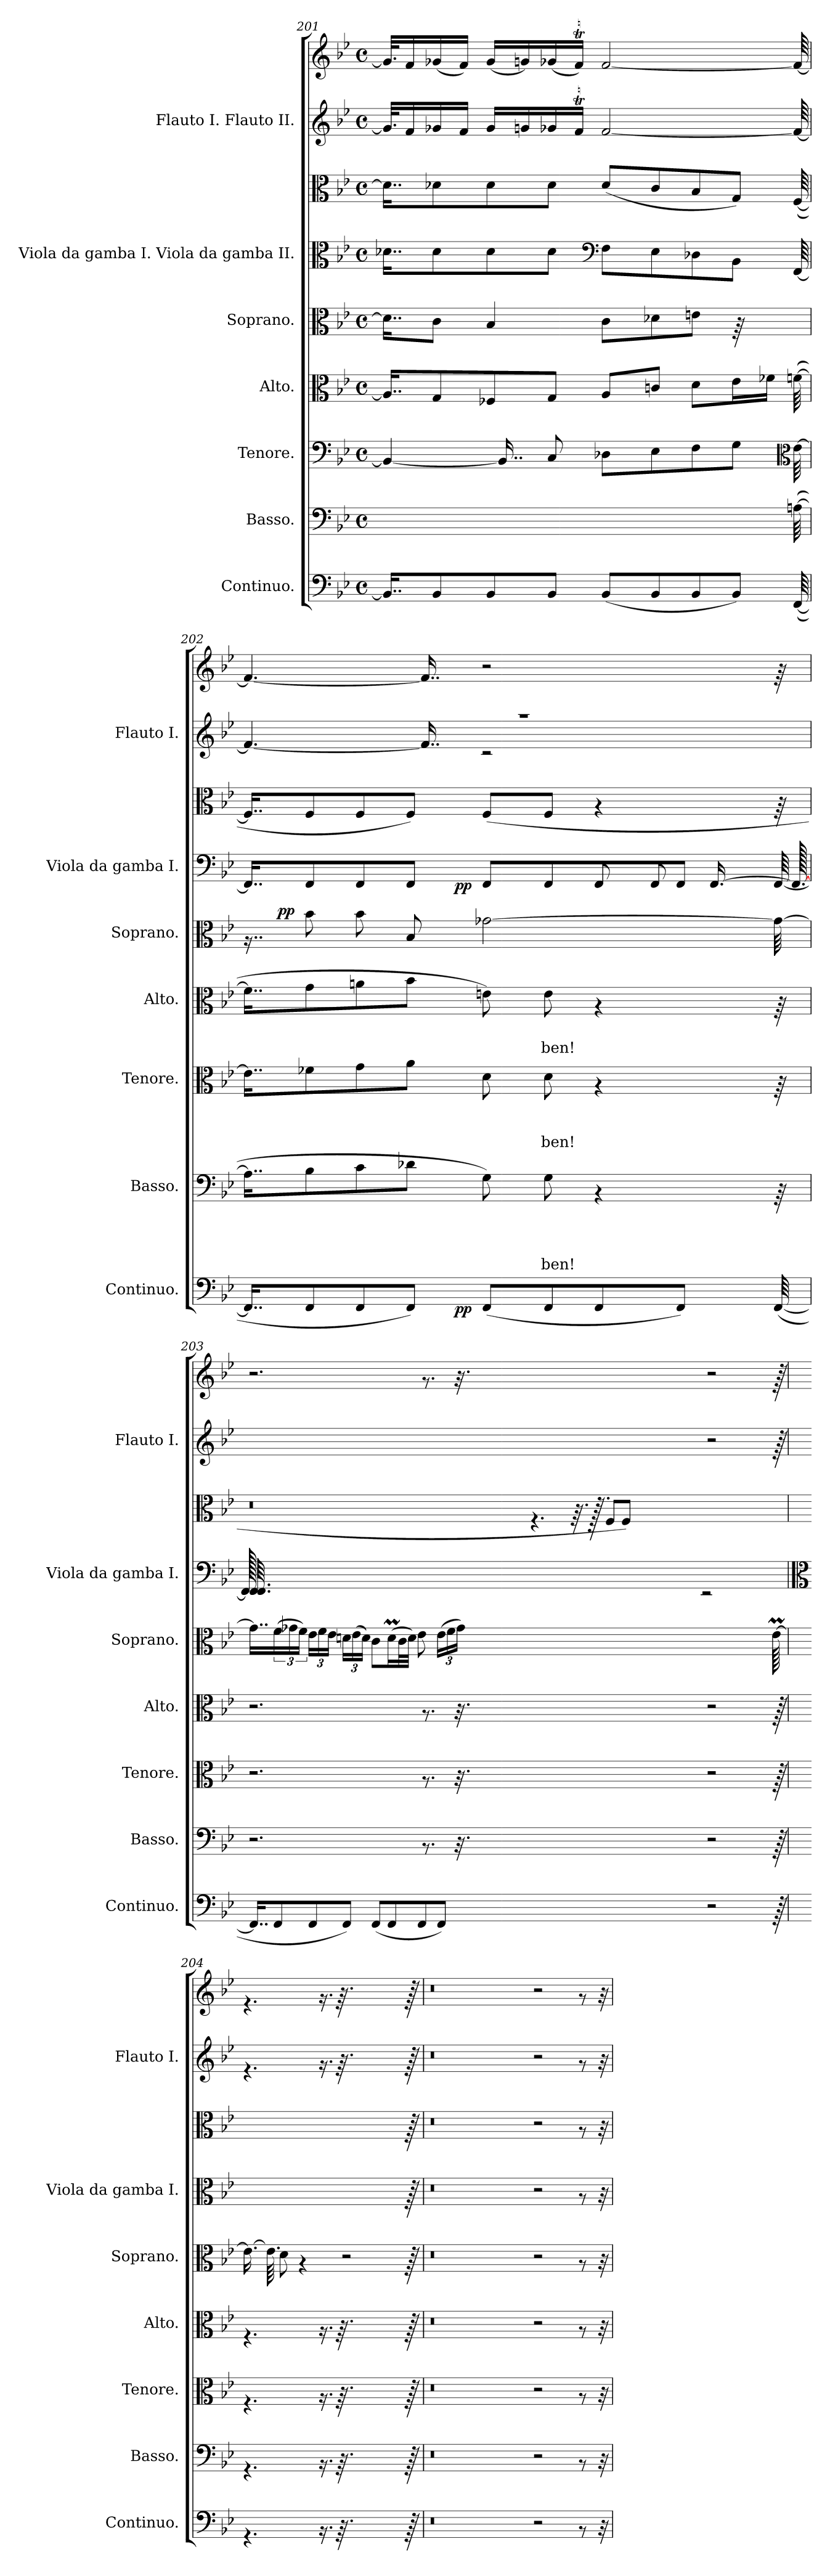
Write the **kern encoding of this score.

**kern	**dynam	**kern	**text	**text	**text	**text	**kern	**text	**text	**text	**kern	**text	**text	**kern	**dynam	**kern	**kern	**dynam	**kern	**kern
*part7	*part7	*part6	*part6	*part6	*part6	*part6	*part5	*part5	*part5	*part5	*part4	*part4	*part4	*part3	*part3	*part2	*part2	*part2	*part1	*part1
*staff9	*staff9	*staff8	*staff8	*staff8	*staff8	*staff8	*staff7	*staff7	*staff7	*staff7	*staff6	*staff6	*staff6	*staff5	*staff5	*staff4	*staff3	*staff3/4	*staff2	*staff1
*I"Continuo.	*	*I"Basso.	*	*	*	*	*I"Tenore.	*	*	*	*I"Alto.	*	*	*I"Soprano.	*	*I"Viola da gamba I. Viola da gamba II.	*	*	*I"Flauto I. Flauto II.	*
*I'Continuo.	*	*I'Basso.	*	*	*	*	*I'Tenore.	*	*	*	*I'Alto.	*	*	*I'Soprano.	*	*I'Viola da gamba I.	*	*	*I'Flauto I.	*
*clefF4	*	*clefF4	*	*	*	*	*clefF4	*	*	*	*clefC3	*	*	*clefC3	*	*clefC3	*clefC3	*	*clefG2	*clefG2
*k[b-e-]	*	*k[b-e-]	*	*	*	*	*k[b-e-]	*	*	*	*k[b-e-]	*	*	*k[b-e-]	*	*k[b-e-]	*k[b-e-]	*	*k[b-e-]	*k[b-e-]
*B-:	*	*B-:	*	*	*	*	*B-:	*	*	*	*B-:	*	*	*B-:	*	*B-:	*B-:	*	*B-:	*B-:
*M4/4	*	*M4/4	*	*	*	*	*M4/4	*	*	*	*M4/4	*	*	*M4/4	*	*M4/4	*M4/4	*	*M4/4	*M4/4
*met(c)	*	*met(c)	*	*	*	*	*met(c)	*	*	*	*met(c)	*	*	*met(c)	*	*met(c)	*met(c)	*	*met(c)	*met(c)
=201	=201	=201	=201	=201	=201	=201	=201	=201	=201	=201	=201	=201	=201	=201	=201	=201	=201	=201	=201	=201
16..BB-/KL]	.	2ryy	.	.	.	.	4BB-/_	.	.	.	16..A/KL]	.	.	16..d-\KL]	.	16..d-\KL	16..d-\KL]	.	32.g-/KLL]	32.g-/KLL]
.	.	.	.	.	.	.	.	.	.	.	.	.	.	.	.	.	.	.	16f/	16f/
8BB-/	.	.	.	.	.	.	.	.	.	.	8G/	.	.	8c\J	.	8d-\	8d-\	.	16g-/	(<16g-/
.	.	.	.	.	.	.	.	.	.	.	.	.	.	.	.	.	.	.	16f/JJ	16f/JJ)
8BB-/	.	.	.	.	.	.	.	.	.	.	8F-X/	.	.	4B-/	.	8d-\	8d-\	.	16g-/LL	(<16g-/LL
.	.	.	.	.	.	.	16..BB-/]	.	.	.	.	.	.	.	.	.	.	.	.	.
.	.	.	.	.	.	.	.	.	.	.	.	.	.	.	.	.	.	.	16gn/	16gn/)
8BB-/J	.	.	.	.	.	.	8C/	.	.	.	8G/J	.	.	.	.	8d-\J	8d-\J	.	16g-X/	(<16g-X/
.	.	.	.	.	.	.	.	.	.	.	.	.	.	.	.	.	.	.	16fT/JJ	16fT/JJ)
*	*	*	*	*	*	*	*	*	*	*	*	*	*	*	*	*clefF4	*	*	*	*
(<8BB-/L	.	.	.	.	.	.	8D-X\L	.	.	.	8A/L	.	.	8c\L	.	8F\L	(<8d-/L	.	[>2f/	[>2f/
.	.	64%31ryy	.	.	.	.	.	.	.	.	.	.	.	.	.	.	.	.	.	.
8BB-/	.	.	.	.	.	.	8E-\	.	.	.	8cn/J	.	.	8d-X\	.	8E-\	8c/	.	.	.
8BB-/	.	.	.	.	.	.	8F\	.	.	.	8d\L	.	.	8en\J	.	8D-X\	8B-/	.	.	.
8BB-/J)	.	.	.	.	.	.	8G\J	.	.	.	16e-\L	.	.	64rG	.	8BB-\J	8G/J)	.	.	.
.	.	.	.	.	.	.	.	.	.	.	.	.	.	8ryy	.	.	.	.	.	.
.	.	.	.	.	.	.	.	.	.	.	16f-X\JJ	.	.	.	.	.	.	.	.	.
*	*	*	*	*	*	*	*clefC3	*	*	*	*	*	*	*	*	*	*	*	*	*
(<[<64FF/	.	(>[>64An\	.	.	.	.	[>64e-\	.	.	.	(>[>64f\	.	.	.	.	[<64FF/	(<[<64F/	.	64f/_	64f/_
!!LO:PB:g=z
=202	=202	=202	=202	=202	=202	=202	=202	=202	=202	=202	=202	=202	=202	=202	=202	=202	=202	=202	=202	=202
*^	*	*	*	*	*	*	*	*	*	*	*	*	*	*^	*	*^	*	*	*^	*
*	*	*	*	*	*	*	*	*	*	*	*	*	*	*	*	*	*	*	*^	*	*	*	*	*
*	*	*	*	*	*	*	*	*	*	*	*	*	*	*	*	*	*	*	*	*^	*	*	*	*	*
16..FF/KL]	4..ryy	.	16..A\KL]	.	.	.	.	16..e-\KL]	.	.	.	16..f\KL]	.	.	16..rG	16ryy	.	4..ryy	16..FF/KL]	2ryy	2ryy	16..F/KL]	.	1raa	4.f/_	4.f/_
!	!	!	!	!	!	!	!	!	!	!	!	!	!	!	!	!	!LO:DY:a	!	!	!	!	!	!	!	!	!
.	.	.	.	.	.	.	.	.	.	.	.	.	.	.	.	2...ryy	pp	.	.	.	.	.	.	.	.	.
8FF/	.	.	8B-\	.	.	.	.	8f-X\	.	.	.	8g\	.	.	8b-\	.	.	.	8FF/	.	.	8F/	.	.	.	.
8FF/	.	.	8c\	.	.	.	.	8g\	.	.	.	8an\	.	.	8b-\	.	.	.	8FF/	.	.	8F/	.	.	.	.
8FF/J)	.	.	8d-X\J	.	.	.	.	8a\J	.	.	.	8b-\J	.	.	8B-/	.	.	.	8FF/J	.	.	8F/J)	.	.	.	.
.	.	.	.	.	.	.	.	.	.	.	.	.	.	.	.	.	.	.	.	.	.	.	.	.	16..f/]	16..f/]
!	!	!LO:DY:b	!	!	!	!	!	!	!	!	!	!	!	!	!	!	!	!	!	!	!	!	!LO:DY:b=2	!	!	!
.	2ryy	pp	.	.	.	.	.	.	.	.	.	.	.	.	.	.	.	2ryy	.	.	.	.	pp	.	.	.
(<8FF/L	.	.	8G\)	.	.	.	.	8d\	.	.	.	8en\)	.	.	[>2g-X\	.	.	.	8FF/L	.	.	(<8F/L	.	.	2rc	2r
.	.	.	.	.	.	.	.	.	.	.	.	.	.	.	.	.	.	.	.	8...ryy	4ryy	.	.	.	.	.
!	!	!	!	!	!	!	!LO:LY:b	!	!	!	!LO:LY:b	!	!	!LO:LY:b	!	!	!	!	!	!	!	!	!	!	!	!
8FF/	.	.	8G\	.	.	.	ben!	8d\	.	.	-ben!	8e\	.	ben!	.	.	.	.	8FF/	.	.	8F/J	.	.	.	.
8FF/	.	.	4rAA	.	.	.	.	4rG	.	.	.	4rG	.	.	.	.	.	.	8FF/	8FF/	.	4rG	.	.	.	.
.	.	.	.	.	.	.	.	.	.	.	.	.	.	.	.	.	.	.	.	.	16ryy	.	.	.	.	.
.	.	.	.	.	.	.	.	.	.	.	.	.	.	.	.	.	.	.	.	.	256.ryy	.	.	.	.	.
.	.	.	.	.	.	.	.	.	.	.	.	.	.	.	.	.	.	.	.	.	8FF/	.	.	.	.	.
8FF/J)	.	.	.	.	.	.	.	.	.	.	.	.	.	.	.	.	.	.	8FF/J	32ryy	.	.	.	.	.	.
.	.	.	.	.	.	.	.	.	.	.	.	.	.	.	.	.	.	.	.	128ryy	.	.	.	.	.	.
.	.	.	.	.	.	.	.	.	.	.	.	.	.	.	.	.	.	.	.	512ryy	.	.	.	.	.	.
.	.	.	.	.	.	.	.	.	.	.	.	.	.	.	.	.	.	.	.	[<16.FF/	.	.	.	.	.	.
.	16ryy	.	.	.	.	.	.	.	.	.	.	.	.	.	.	.	.	16ryy	.	.	.	.	.	.	.	.
.	.	.	.	.	.	.	.	.	.	.	.	.	.	.	.	.	.	.	.	.	32ryy	.	.	.	.	.
.	.	.	.	.	.	.	.	.	.	.	.	.	.	.	.	.	.	.	.	.	64ryy	.	.	.	.	.
(<[<64FF/	.	.	64rAA	.	.	.	.	64rG	.	.	.	64rG	.	.	64g-\_	.	.	.	[<64FF/	.	.	64rG	.	.	64ryy	64rf
.	.	.	.	.	.	.	.	.	.	.	.	.	.	.	.	.	.	.	.	.	128ryy	.	.	.	.	.
.	.	.	.	.	.	.	.	.	.	.	.	.	.	.	.	.	.	.	.	256.FF/_	.	.	.	.	.	.
.	.	.	.	.	.	.	.	.	.	.	.	.	.	.	.	.	.	.	.	.	512ryy	.	.	.	.	.
*	*	*	*	*	*	*	*	*	*	*	*	*	*	*	*v	*v	*	*	*	*	*	*	*	*v	*v	*
*v	*v	*	*	*	*	*	*	*	*	*	*	*	*	*	*	*	*	*v	*v	*v	*	*	*	*
=203	=203	=203	=203	=203	=203	=203	=203	=203	=203	=203	=203	=203	=203	=203	=203	=203	=203	=203	=203	=203	=203
16..FF/KL]	.	2.r	.	.	.	.	2.r	.	.	.	2.r	.	.	16..g-\LL]	.	64.FF/ 64.FF/	256.FF/]	0r	.	0ryy	2.r
.	.	.	.	.	.	.	.	.	.	.	.	.	.	.	.	.	0ryy	.	.	.	.
.	.	.	.	.	.	.	.	.	.	.	.	.	.	.	.	64..ryy	.	.	.	.	.
.	.	.	.	.	.	.	.	.	.	.	.	.	.	.	.	1ryy	.	.	.	.	.
8FF/	.	.	.	.	.	.	.	.	.	.	.	.	.	(>24f\	.	.	.	.	.	.	.
.	.	.	.	.	.	.	.	.	.	.	.	.	.	24g-X\	.	.	.	.	.	.	.
.	.	.	.	.	.	.	.	.	.	.	.	.	.	24f\JJ)	.	.	.	.	.	.	.
*	*	*	*	*	*	*	*	*	*	*	*	*	*	*Xbrackettup	*	*	*	*	*	*	*
8FF/	.	.	.	.	.	.	.	.	.	.	.	.	.	24e-\LL	.	.	.	.	.	.	.
.	.	.	.	.	.	.	.	.	.	.	.	.	.	24f\	.	.	.	.	.	.	.
.	.	.	.	.	.	.	.	.	.	.	.	.	.	24e-\JJ	.	.	.	.	.	.	.
8FF/J)	.	.	.	.	.	.	.	.	.	.	.	.	.	24dn\LL	.	.	.	.	.	.	.
.	.	.	.	.	.	.	.	.	.	.	.	.	.	(>24e-\	.	.	.	.	.	.	.
.	.	.	.	.	.	.	.	.	.	.	.	.	.	24d\JJ)	.	.	.	.	.	.	.
(<8FF/L	.	.	.	.	.	.	.	.	.	.	.	.	.	8c\L	.	.	.	.	.	.	.
8FF/	.	.	.	.	.	.	.	.	.	.	.	.	.	(>16dm\L	.	.	.	.	.	.	.
.	.	.	.	.	.	.	.	.	.	.	.	.	.	32c\L	.	.	.	.	.	.	.
.	.	.	.	.	.	.	.	.	.	.	.	.	.	32d\JJJ)	.	.	.	.	.	.	.
8FF/	.	.	.	.	.	.	.	.	.	.	.	.	.	8e-\	.	.	.	.	.	.	.
.	.	8.rAA	.	.	.	.	8.rG	.	.	.	8.rG	.	.	.	.	.	.	.	.	.	8.rf
8FF/J)	.	.	.	.	.	.	.	.	.	.	.	.	.	(>24e-\LL	.	.	.	.	.	.	.
.	.	.	.	.	.	.	.	.	.	.	.	.	.	24f\	.	.	.	.	.	.	.
.	.	32.rAA	.	.	.	.	32.rG	.	.	.	32.rG	.	.	.	.	.	.	.	.	.	32.rf
.	.	.	.	.	.	.	.	.	.	.	.	.	.	24g-\JJ)	.	.	.	.	.	.	.
0ryy	.	0ryy	.	.	.	.	0ryy	.	.	.	0ryy	.	.	0ryy	.	.	.	.	.	.	0ryy
.	.	.	.	.	.	.	.	.	.	.	.	.	.	.	.	1ryy	.	.	.	.	.
.	.	.	.	.	.	.	.	.	.	.	.	.	.	.	.	.	.	4.rG	.	1ryy	.
.	.	.	.	.	.	.	.	.	.	.	.	.	.	.	.	.	1ryy	.	.	.	.
.	.	.	.	.	.	.	.	.	.	.	.	.	.	.	.	1ryy	.	.	.	.	.
.	.	.	.	.	.	.	.	.	.	.	.	.	.	.	.	.	.	64.rG	.	.	.
.	.	.	.	.	.	.	.	.	.	.	.	.	.	.	.	.	.	256.rG	.	.	.
.	.	.	.	.	.	.	.	.	.	.	.	.	.	.	.	.	.	8F/L	.	.	.
.	.	.	.	.	.	.	.	.	.	.	.	.	.	.	.	.	.	8F/J)	.	.	.
.	.	.	.	.	.	.	.	.	.	.	.	.	.	.	.	.	.	1ryy	.	.	.
8ryy	.	8ryy	.	.	.	.	8ryy	.	.	.	8ryy	.	.	2ryy	.	.	.	.	.	.	8ryy
.	.	.	.	.	.	.	.	.	.	.	.	.	.	.	.	.	.	.	.	8ryy	.
.	.	.	.	.	.	.	.	.	.	.	.	.	.	.	.	.	8ryy	.	.	.	.
.	.	.	.	.	.	.	.	.	.	.	.	.	.	.	.	2ryy	.	.	.	.	.
32.ryy	.	32.ryy	.	.	.	.	32.ryy	.	.	.	32.ryy	.	.	.	.	.	.	.	.	.	32.ryy
.	.	.	.	.	.	.	.	.	.	.	.	.	.	.	.	.	.	.	.	32ryy	.
.	.	.	.	.	.	.	.	.	.	.	.	.	.	.	.	.	256.ryy	.	.	.	.
.	.	.	.	.	.	.	.	.	.	.	.	.	.	.	.	.	2rEE	.	.	.	.
2r	.	2r	.	.	.	.	2r	.	.	.	2r	.	.	.	.	.	.	.	.	2r	2r
.	.	.	.	.	.	.	.	.	.	.	.	.	.	8ryy	.	.	.	.	.	.	.
.	.	.	.	.	.	.	.	.	.	.	.	.	.	.	.	16ryy	.	.	.	.	.
.	.	.	.	.	.	.	.	.	.	.	.	.	.	32.ryy	.	.	.	.	.	.	.
.	.	.	.	.	.	.	.	.	.	.	.	.	.	.	.	32ryy	.	.	.	.	.
.	.	.	.	.	.	.	.	.	.	.	.	.	.	.	.	.	64..ryy	.	.	.	.
.	.	.	.	.	.	.	.	.	.	.	.	.	.	.	.	64ryy	.	.	.	.	.
.	.	.	.	.	.	.	.	.	.	.	.	.	.	.	.	.	.	128ryy	.	.	.
128rAA	.	128rAA	.	.	.	.	128rG	.	.	.	128rG	.	.	[>128e-M\	.	.	.	.	.	128rf	128rf
.	.	.	.	.	.	.	.	.	.	.	.	.	.	.	.	256ryy	.	.	.	.	.
.	.	.	.	.	.	.	.	.	.	.	.	.	.	.	.	.	.	512ryy	.	.	.
*	*	*	*	*	*	*	*	*	*	*	*	*	*	*	*	*v	*v	*	*	*	*
=204	=204	=204	=204	=204	=204	=204	=204	=204	=204	=204	=204	=204	=204	=204	=204	=204	=204	=204	=204	=204
*	*	*	*	*	*	*	*	*	*	*	*	*	*	*	*	*clefC3	*	*	*	*
4.rAA	.	4.rAA	.	.	.	.	4.rG	.	.	.	4.rG	.	.	16.e-\_	.	2ryy	2ryy	.	4.rf	4.rf
.	.	.	.	.	.	.	.	.	.	.	.	.	.	64.e-\]	.	.	.	.	.	.
.	.	.	.	.	.	.	.	.	.	.	.	.	.	8d\	.	.	.	.	.	.
.	.	.	.	.	.	.	.	.	.	.	.	.	.	4rG	.	.	.	.	.	.
16.rAA	.	16.rAA	.	.	.	.	16.rG	.	.	.	16.rG	.	.	.	.	.	.	.	16.rf	16.rf
64.rAA	.	64.rAA	.	.	.	.	64.rG	.	.	.	64.rG	.	.	.	.	.	.	.	64.rf	64.rf
2ryy	.	2ryy	.	.	.	.	2ryy	.	.	.	2ryy	.	.	2r	.	.	.	.	2ryy	2ryy
.	.	.	.	.	.	.	.	.	.	.	.	.	.	.	.	4ryy	4ryy	.	.	.
.	.	.	.	.	.	.	.	.	.	.	.	.	.	.	.	128%31ryy	128%31ryy	.	.	.
128rAA	.	128rAA	.	.	.	.	128rG	.	.	.	128rG	.	.	128rG	.	128rG	128rG	.	128rf	128rf
=205!	=205!	=205!	=205!	=205!	=205!	=205!	=205!	=205!	=205!	=205!	=205!	=205!	=205!	=205!	=205!	=205!	=205!	=205!	=205!	=205!
0r	.	0r	.	.	.	.	0r	.	.	.	0r	.	.	0r	.	0r	0r	.	0r	0r
2r	.	2r	.	.	.	.	2r	.	.	.	2r	.	.	2r	.	2r	2r	.	2r	2r
8rAA	.	8rAA	.	.	.	.	8rG	.	.	.	8rG	.	.	8rG	.	8rG	8rG	.	8rf	8rf
32rAA	.	32rAA	.	.	.	.	32rG	.	.	.	32rG	.	.	32rG	.	32rG	32rG	.	32rf	32rf
=	=	=	=	=	=	=	=	=	=	=	=	=	=	=	=	=	=	=	=	=
*-	*-	*-	*-	*-	*-	*-	*-	*-	*-	*-	*-	*-	*-	*-	*-	*-	*-	*-	*-	*-
